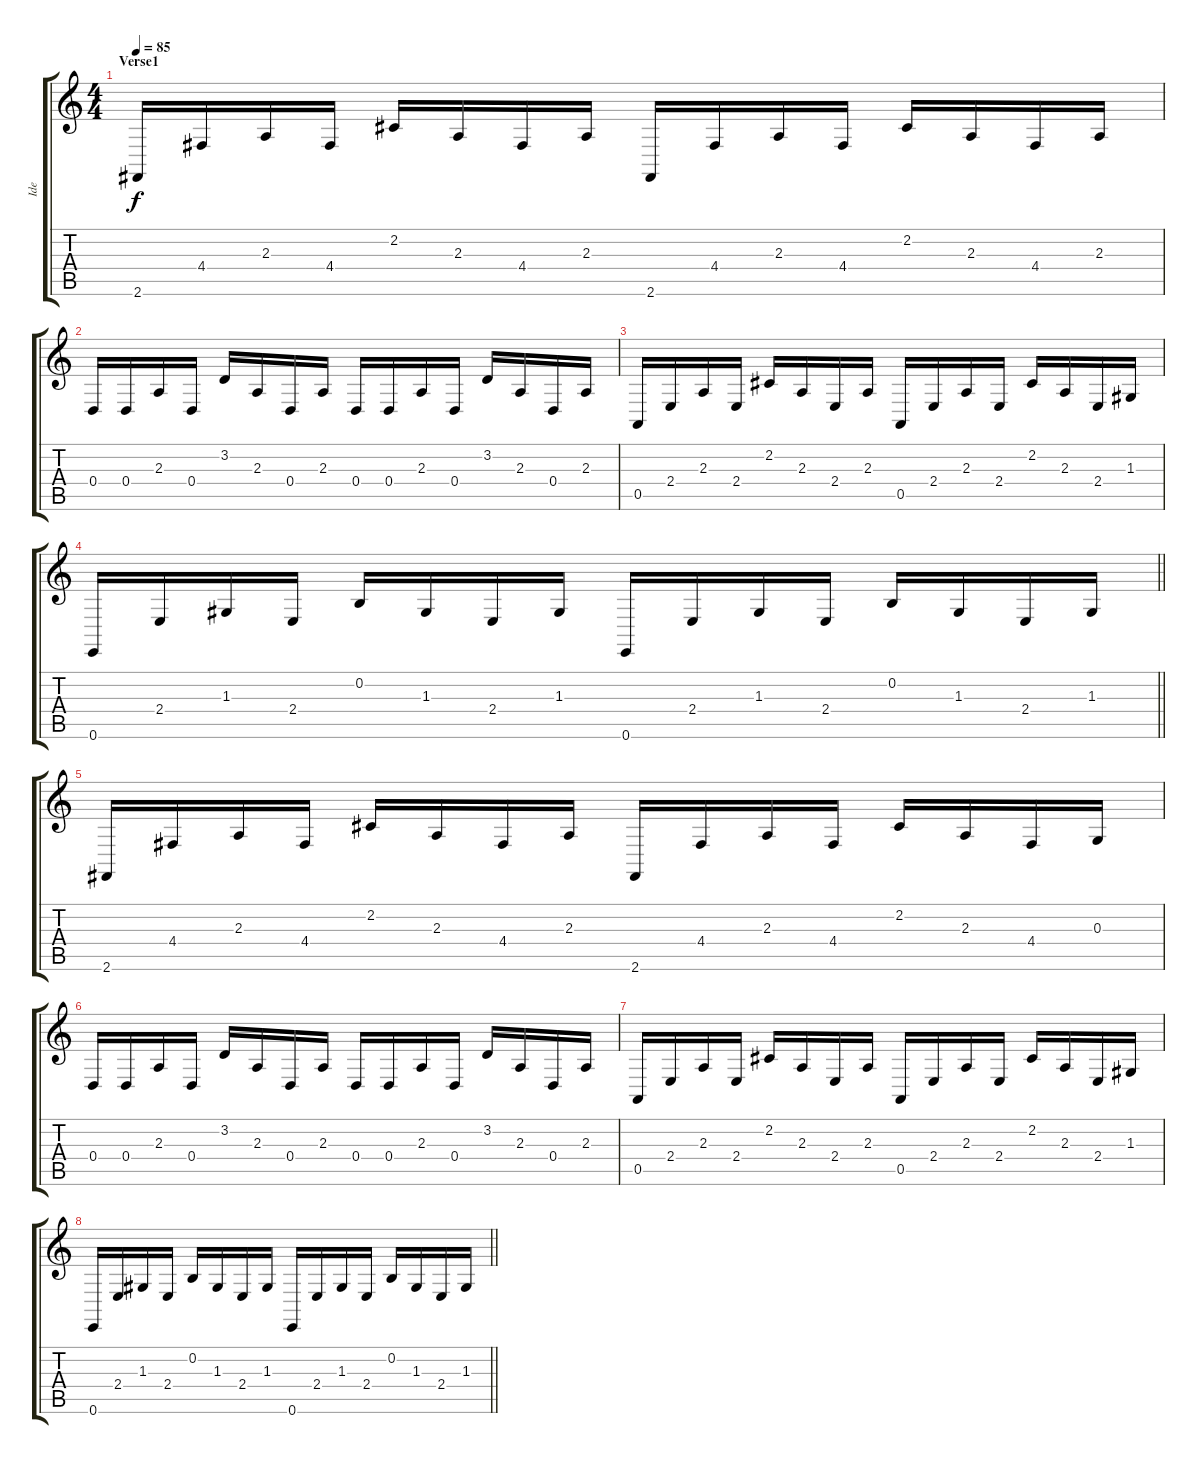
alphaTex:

\track ("Ide" "Ide") {instrument brightacousticpiano}
\staff {score tabs}
\tuning (E4 B3 G3 D3 A2 E2) {hide}
\ts (4 4)
\section ("" "Verse1")
\tempo 85
\clef g2
\ks c
2.6.16{dy f} 4.4.16 2.3.16 4.4.16 2.2.16 2.3.16 4.4.16 2.3.16 2.6.16 4.4.16 2.3.16 4.4.16 2.2.16 2.3.16 4.4.16 2.3.16 |
0.4.16 0.4.16 2.3.16 0.4.16 3.2.16 2.3.16 0.4.16 2.3.16 0.4.16 0.4.16 2.3.16 0.4.16 3.2.16 2.3.16 0.4.16 2.3.16 |
0.5.16 2.4.16 2.3.16 2.4.16 2.2.16 2.3.16 2.4.16 2.3.16 0.5.16 2.4.16 2.3.16 2.4.16 2.2.16 2.3.16 2.4.16 1.3.16 |
\barLineRight lightlight
0.6.16 2.4.16 1.3.16 2.4.16 0.2.16 1.3.16 2.4.16 1.3.16 0.6.16 2.4.16 1.3.16 2.4.16 0.2.16 1.3.16 2.4.16 1.3.16 |
2.6.16 4.4.16 2.3.16 4.4.16 2.2.16 2.3.16 4.4.16 2.3.16 2.6.16 4.4.16 2.3.16 4.4.16 2.2.16 2.3.16 4.4.16 0.3.16 |
0.4.16 0.4.16 2.3.16 0.4.16 3.2.16 2.3.16 0.4.16 2.3.16 0.4.16 0.4.16 2.3.16 0.4.16 3.2.16 2.3.16 0.4.16 2.3.16 |
0.5.16 2.4.16 2.3.16 2.4.16 2.2.16 2.3.16 2.4.16 2.3.16 0.5.16 2.4.16 2.3.16 2.4.16 2.2.16 2.3.16 2.4.16 1.3.16 |
\barLineRight lightlight
0.6.16 2.4.16 1.3.16 2.4.16 0.2.16 1.3.16 2.4.16 1.3.16 0.6.16 2.4.16 1.3.16 2.4.16 0.2.16 1.3.16 2.4.16 1.3.16
